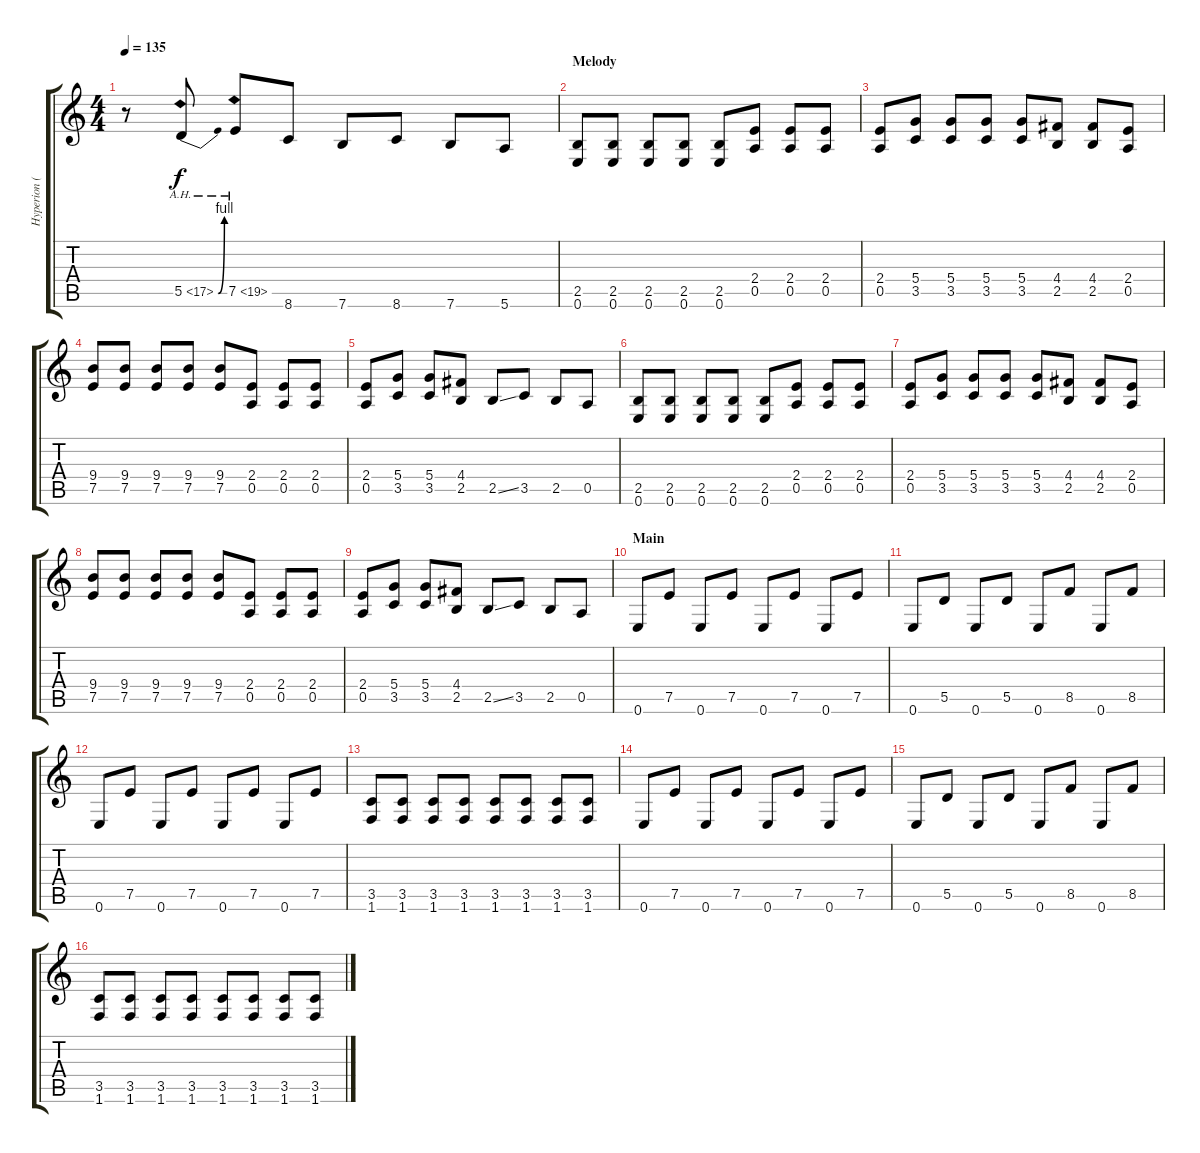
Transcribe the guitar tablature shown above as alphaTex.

\track ("Hyperion (Guitar)" "Hyperion (") {instrument distortionguitar}
\staff {score tabs}
\tuning (E4 B3 G3 D3 A2 E2) {hide}
\ts (4 4)
\tempo 135
\clef g2
\ks c
r.8{dy f} 5.5{be (bend 0 0 60 4) ah 12}.8 7.5{ah 12}.8 8.6.8 7.6.8 8.6.8 7.6.8 5.6.8 |
\section ("" "Melody")
(2.5 0.6).8 (2.5 0.6).8 (2.5 0.6).8 (2.5 0.6).8 (2.5 0.6).8 (2.4 0.5).8 (2.4 0.5).8 (2.4 0.5).8 |
(2.4 0.5).8 (5.4 3.5).8 (5.4 3.5).8 (5.4 3.5).8 (5.4 3.5).8 (4.4 2.5).8 (4.4 2.5).8 (2.4 0.5).8 |
(9.4 7.5).8 (9.4 7.5).8 (9.4 7.5).8 (9.4 7.5).8 (9.4 7.5).8 (2.4 0.5).8 (2.4 0.5).8 (2.4 0.5).8 |
(2.4 0.5).8 (5.4 3.5).8 (5.4 3.5).8 (4.4 2.5).8 2.5{ss}.8 3.5.8 2.5.8 0.5.8 |
(2.5 0.6).8 (2.5 0.6).8 (2.5 0.6).8 (2.5 0.6).8 (2.5 0.6).8 (2.4 0.5).8 (2.4 0.5).8 (2.4 0.5).8 |
(2.4 0.5).8 (5.4 3.5).8 (5.4 3.5).8 (5.4 3.5).8 (5.4 3.5).8 (4.4 2.5).8 (4.4 2.5).8 (2.4 0.5).8 |
(9.4 7.5).8 (9.4 7.5).8 (9.4 7.5).8 (9.4 7.5).8 (9.4 7.5).8 (2.4 0.5).8 (2.4 0.5).8 (2.4 0.5).8 |
(2.4 0.5).8 (5.4 3.5).8 (5.4 3.5).8 (4.4 2.5).8 2.5{ss}.8 3.5.8 2.5.8 0.5.8 |
\section ("" "Main")
0.6.8 7.5.8 0.6.8 7.5.8 0.6.8 7.5.8 0.6.8 7.5.8 |
0.6.8 5.5.8 0.6.8 5.5.8 0.6.8 8.5.8 0.6.8 8.5.8 |
0.6.8 7.5.8 0.6.8 7.5.8 0.6.8 7.5.8 0.6.8 7.5.8 |
(3.5 1.6).8 (3.5 1.6).8 (3.5 1.6).8 (3.5 1.6).8 (3.5 1.6).8 (3.5 1.6).8 (3.5 1.6).8 (3.5 1.6).8 |
0.6.8 7.5.8 0.6.8 7.5.8 0.6.8 7.5.8 0.6.8 7.5.8 |
0.6.8 5.5.8 0.6.8 5.5.8 0.6.8 8.5.8 0.6.8 8.5.8 |
(3.5 1.6).8 (3.5 1.6).8 (3.5 1.6).8 (3.5 1.6).8 (3.5 1.6).8 (3.5 1.6).8 (3.5 1.6).8 (3.5 1.6).8
